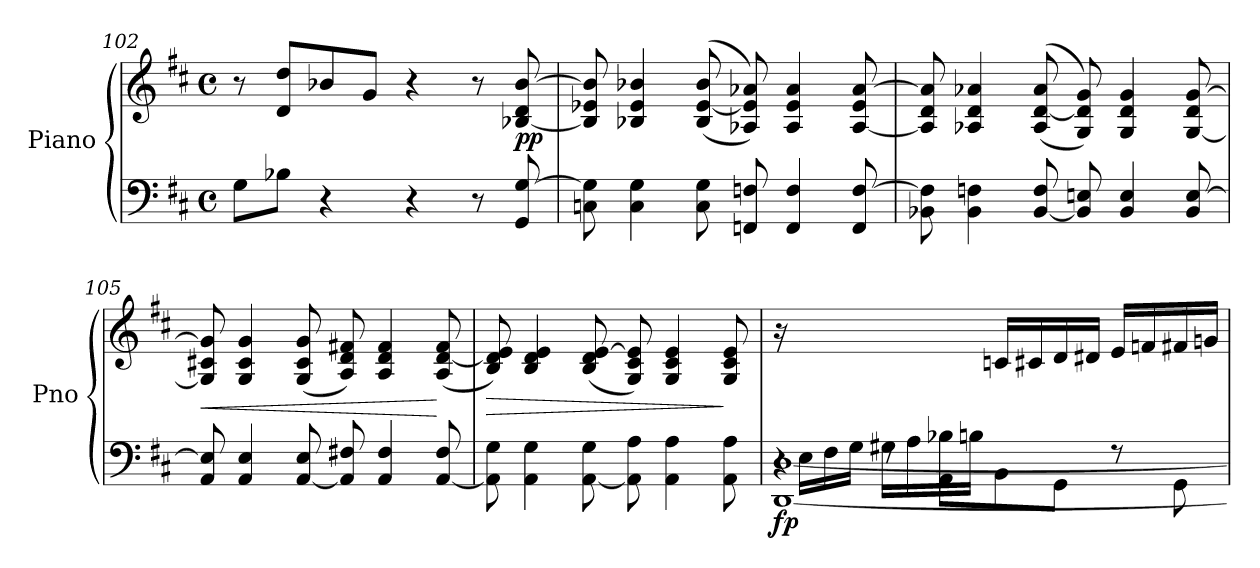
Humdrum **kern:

**kern	**kern	**dynam
*part1	*part1	*part1
*staff2	*staff1	*staff1/2
*I"Piano	*	*
*I'Pno	*	*
!!LO:LB:g=z
*clefF4	*clefG2	*
*k[f#c#]	*k[f#c#]	*
*M4/4	*M4/4	*
*met(c)	*met(c)	*
=102	=102	=102
8G\L	8r	.
8B-X\J	8d/ 8dd/L	.
4r	8b-X/	.
.	8g/J	.
4r	4r	.
8r	8r	.
!	!	!LO:DY:b
8GG/ [8G/	[8B-X/ 8d/ [8b-/	pp
=103	=103	=103
8Cn\ 8G\]	8B-/] 8e-X/ 8b-/]	.
4C\ 4G\	4B-X/ 4e-/ 4b-X/	.
8C\ 8G\	((8B-/ [8e-/ 8b-/	.
8FFn/ 8Fn/	8A-X/ 8e-/] 8a-X/))	.
4FF/ 4F/	4A-/ 4e-/ 4a-/	.
8FF/ [8F/	[8A-/ 8e-/ [8a-/	.
=104	=104	=104
8BB-X\ 8F\]	8A-/] 8d/ 8a-/]	.
4BB-\ 4Fn\	4A-X/ 4d/ 4a-X/	.
[8BB-/ 8F/	(>(8A-/ [8d/ 8a-/	.
8BB-/] 8En/	8G/ 8d/] 8g/))	.
4BB-/ 4E/	4G/ 4d/ 4g/	.
8BB-/ [8E/	[8G/ 8d/ [8g/	.
=105	=105	=105
!	!	!LO:HP:b
8AA/ 8E/]	8G/] 8c#X/ 8g/]	<
4AA/ 4E/	4G/ 4c#/ 4g/	.
[8AA/ 8E/	(>8G/ 8c#/ 8g/	.
8AA/] 8F#X/	8A/ 8d/ 8f#X/)	.
4AA/ 4F#/	4A/ 4d/ 4f#/	.
[8AA/ 8F#/	(8A/ [8d/ 8f#/	[
!!LO:LB:g=z
=106	=106	=106
!	!	!LO:HP:b
8AA\] 8G\	8B/ 8d/] 8e/)	>
4AA\ 4G\	4B/ 4d/ 4e/	.
[8AA\ 8G\	(8B/ 8d/ [8e/	.
8AA\] 8A\	8G/ 8c#/ 8e/])	.
4AA\ 4A\	4G/ 4c#/ 4e/	.
8AA\ 8A\	8G/ 8c#/ 8e/	]
!!LO:PB:g=z
=107	=107	=107
*^	*	*
*	*^	*	*
!	!	!	!	!LO:DY:b=2
16ryy	[1DD [1D	4r	16r	fp
16E\LL	.	.	4..ryy	.
16F#\	.	.	.	.
16G\JJ	.	.	.	.
16G#X\LL	.	8rF	.	.
16A\	.	.	.	.
16B-X\	.	8AA\L	.	.
16Bn\JJ	.	.	.	.
2ryy	.	8BB\	16cn/LL	.
.	.	.	16c#X/	.
.	.	8GG\J	16d/	.
.	.	.	16d#X/JJ	.
.	.	8rF	16e/LL	.
.	.	.	16fn/	.
.	.	8GG\	16f#X/	.
.	.	.	16gn/JJ	.
*v	*v	*v	*	*
=	=	=
*-	*-	*-
